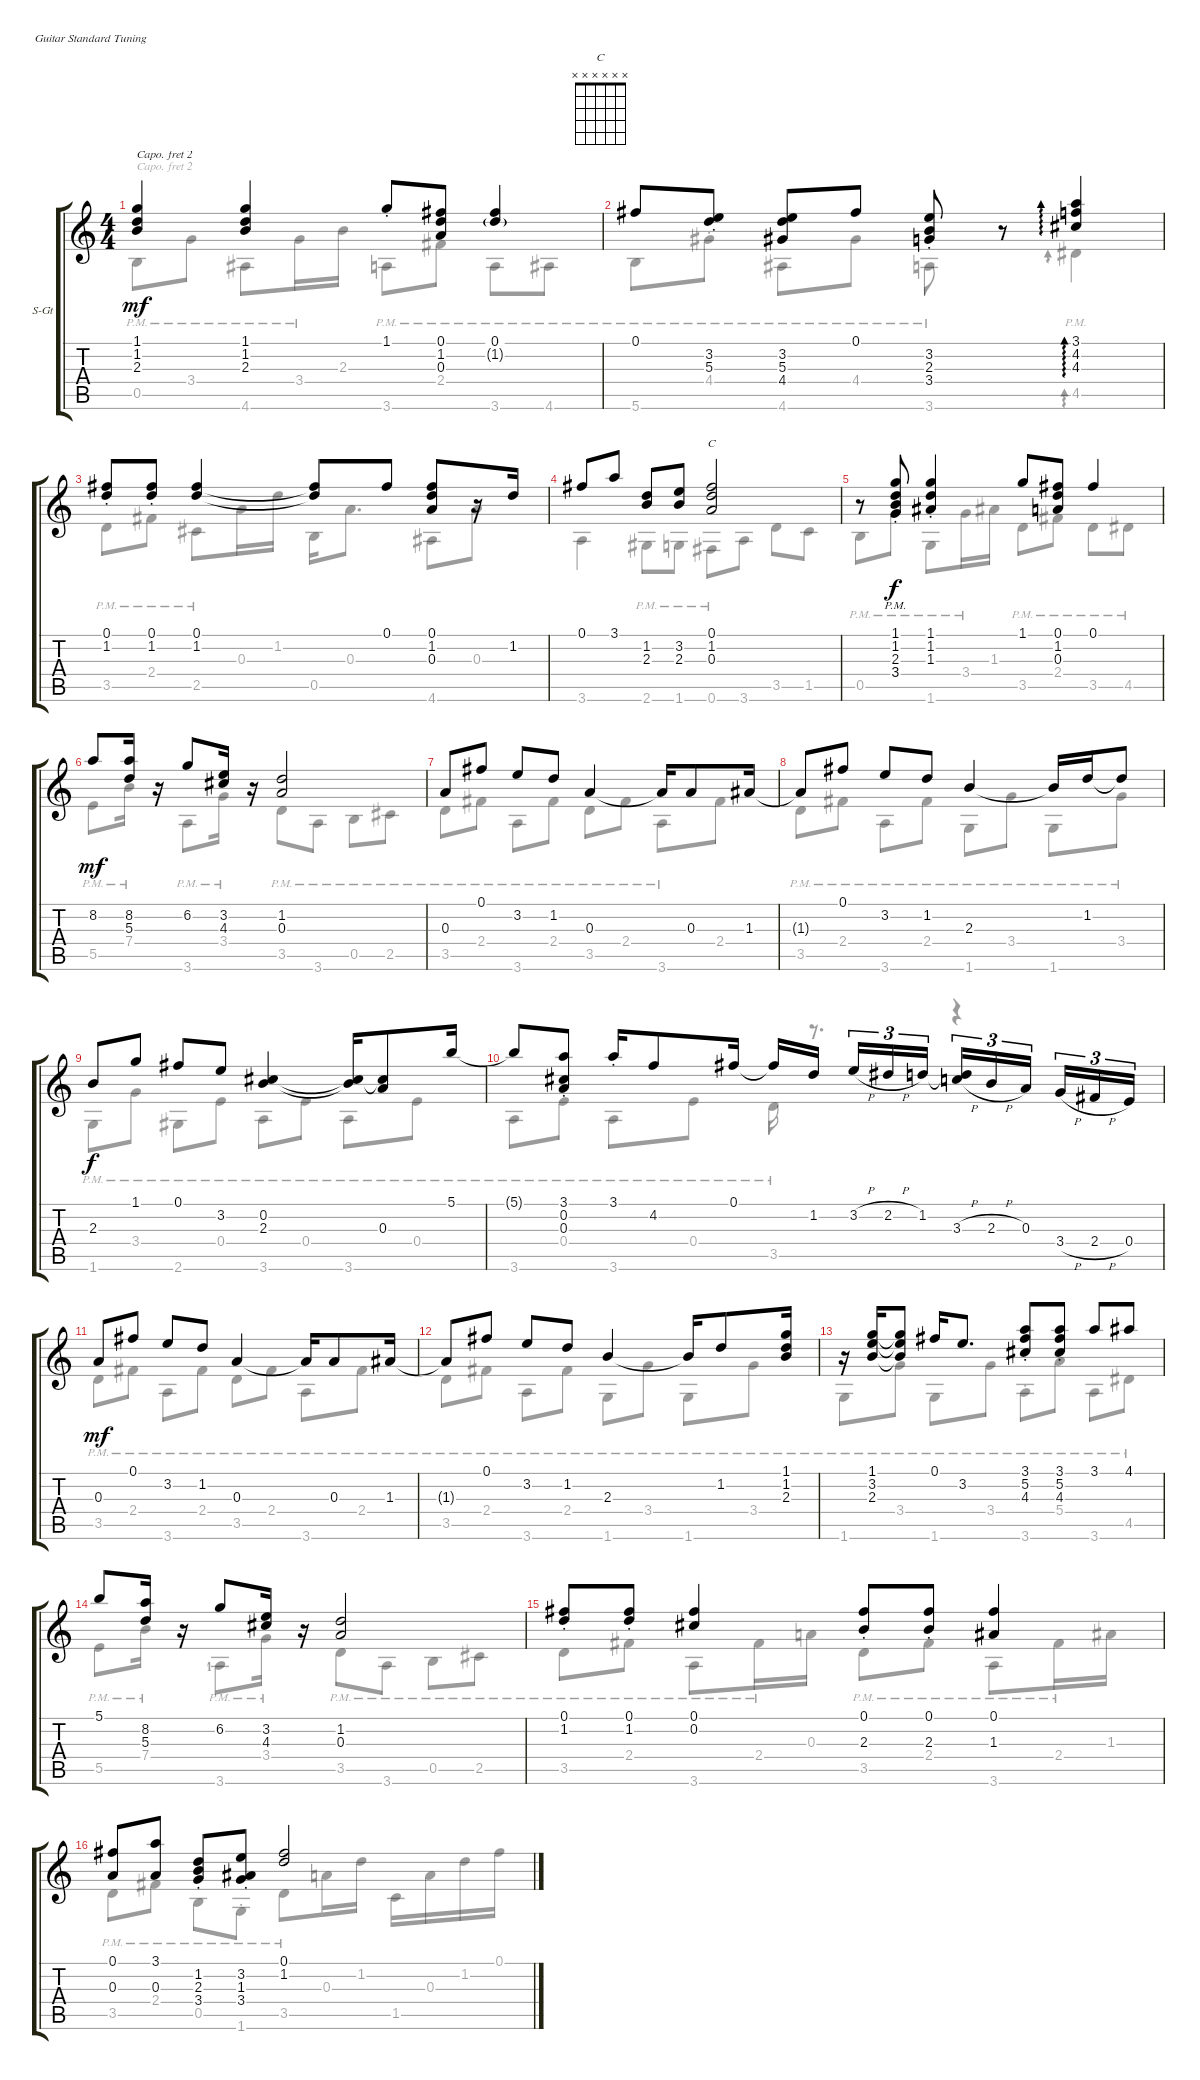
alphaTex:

\bracketExtendMode groupsimilarinstruments
\firstSystemTrackNameOrientation horizontal
\otherSystemsTrackNameOrientation horizontal
\track ("Track 1" "S-Gt") {instrument acousticguitarsteel}
\staff {score tabs}
\capo 2
\tuning (E4 B3 G3 D3 A2 E2)
\chord ("C" x x x x x x)
\voice
\ts (4 4)
\tempo (90 hide)
\clef g2
\scale
0.489677
\ks c
(1.1 1.2 2.3).4{dy mf} (1.1 1.2 2.3).4 1.1{st}.8 (1.2 0.1 0.3).8 (0.1 1.2{g}).4 |
\scale
0.510299 0.1.8 (3.2{st} 5.3{st}).8 (3.2 5.3 4.4).8 0.1.8 (3.2{st} 2.3 3.4).8 r.8 (3.1 4.2 4.3).4{ad 0} |
\scale
0.494353 (0.1{st} 1.2{st}).8 (0.1{st} 1.2{st}).8 (0.1 1.2).4 (0.1{t} 1.2{t}).8 0.1.8 (0.3 1.2 0.1).8 r.16 1.2.16 |
\scale
0.50522 0.1.8 3.1.8 (1.2 2.3).8 (3.2 2.3).8 (0.1 1.2 0.3).2{ch "C"} |
\scale
0.494485 r.8 (1.1{st} 1.2{st} 2.3{st} 3.4{pm}).8{dy f} (1.1{st} 1.2{st} 1.3{st}).4 1.1.8 (0.1 1.2 0.3).8 0.1.4 |
\scale
0.505414 8.2.8{dy mf} (5.3 8.2).16 r.16 6.2.8 (4.3 3.2).16 r.16 (1.2 0.3).2 |
\scale
0.494386 0.3.8 0.1.8 3.2.8 1.2.8 0.3.4 0.3{t}.16 0.3.8 1.3.16 |
\scale
0.505263 1.3{t}.8 0.1.8 3.2.8 1.2.8 2.3.4 2.3{t}.16 1.2.16 1.2{t}.8 |
\scale
0.489131 2.3.8{dy f} 1.1.8 0.1.8 3.2.8 (0.2 2.3).4 (0.2{t} 2.3{t}).16 (0.2{t} 0.3).8 5.1.16 |
\scale
0.511237 5.1{t}.8 (3.1{st} 0.2 0.3).8 3.1{st}.16 4.2.8 0.1.16 0.1{t}.16 1.2.16 3.2{h}.16{tu (3 2)} 2.2{h}.16{tu (3 2)} 1.2.16{tu (3 2)} (1.2{t} 3.3{h}).16{tu (3 2)} 2.3{h}.16{tu (3 2)} 0.3.16{tu (3 2)} 3.4{h}.16{tu (3 2)} 2.4{h}.16{tu (3 2)} 0.4.16{tu (3 2)} |
\scale
0.493001 0.3.8{dy mf} 0.1.8 3.2.8 1.2.8 0.3.4 0.3{t}.16 0.3.8 1.3.16 |
\scale
0.506644 1.3{t}.8 0.1.8 3.2.8 1.2.8 2.3.4 2.3{t}.16 1.2.8 (1.1 1.2 2.3).16 |
\scale
0.490772 r.16 (1.1 3.2 2.3).16 (1.1{t} 3.2{t} 2.3{t}).8 0.1.16 3.2.8{d} (3.1{st} 5.2{st} 4.3{st}).8 (3.1{st} 5.2{st} 4.3{st}).8 3.1.8 4.1.8 |
\scale
0.509354 5.1.8 (8.2 5.3).16 r.16 6.2.8 (3.2 4.3).16 r.16 (1.2 0.3).2 |
\scale
0.480869 (0.1{st} 1.2{st}).8 (0.1{st} 1.2{st}).8 (0.1 0.2).4 (2.3{st} 0.1{st}).8 (2.3{st} 0.1{st}).8 (1.3 0.1).4 |
\scale
0.519237 (0.1 0.3).8 (3.1 0.3).8 (1.2{st} 2.3{st} 3.4{st}).8 (3.2{st} 1.3{st} 3.4{st}).8 (0.1 1.2).2
\voice
\clef g2
\ottava regular
\simile none
\scale
0.489677
\ks c
0.5{pm}.8{dy mf} 3.4{pm}.8 4.6{pm}.8 3.4{pm}.16 2.3.16 3.6{pm}.8 2.4{pm}.8 3.6{pm}.8 4.6{pm}.8 |
\scale
0.510299 5.6{pm}.8 4.4{pm st}.8 4.6{pm}.8 4.4{pm}.8 3.6{pm}.8 r.8 4.5{pm}.4{ad 0} |
\scale
0.494353 3.5{pm}.8 2.4{pm}.8 2.5{pm}.8 0.3.16 1.2.16 0.5.16 0.3.8{d} 4.6.8 0.3.8 |
\scale
0.50522 3.6.4 2.6{pm}.8 1.6{pm}.8 0.6{pm}.8 3.6.8 3.5.8 1.5.8 |
\scale
0.494485 0.5{pm}.8 3.4{pm}.8 1.6{pm}.8 3.4{pm}.16 1.3.16 3.5{pm}.8 2.4{pm}.8 3.5{pm}.8 4.5{pm}.8 |
\scale
0.505414 5.5{pm}.8 7.4{pm}.16 r.16 3.6{pm}.8 3.4{pm}.16 r.16 3.5{pm}.8 3.6{pm}.8 0.5{pm}.8 2.5{pm}.8 |
\scale
0.494386 3.5{pm}.8 2.4{pm}.8 3.6{pm}.8 2.4{pm}.8 3.5{pm}.8 2.4{pm}.8 3.6{pm}.8 2.4.8 |
\scale
0.505263 3.5{pm}.8 2.4{pm}.8 3.6{pm}.8 2.4{pm}.8 1.6{pm}.8 3.4{pm}.8 1.6{pm}.8 3.4{pm}.8 |
\scale
0.489131 1.6{pm}.8{dy f} 3.4{pm}.8 2.6{pm}.8 0.4{pm}.8 3.6{pm}.8 0.4{pm}.8 3.6{pm}.8 0.4{pm}.8 |
\scale
0.511237 3.6{pm}.8 0.4{pm}.8 3.6{pm}.8 0.4{pm}.8 3.5{pm}.16 r.8{d} r.4 |
\scale
0.493001 3.5{pm}.8{dy mf} 2.4{pm}.8 3.6{pm}.8 2.4{pm}.8 3.5{pm}.8 2.4{pm}.8 3.6{pm}.8 2.4{pm}.8 |
\scale
0.506644 3.5{pm}.8 2.4{pm}.8 3.6{pm}.8 2.4{pm}.8 1.6{pm}.8 3.4{pm}.8 1.6{pm}.8 3.4{pm}.8 |
\scale
0.490772 1.6{pm}.8 3.4{pm}.8 1.6{pm}.8 3.4{pm}.8 3.6{pm st}.8 5.4{pm st}.8 3.6{pm}.8 4.5{pm}.8 |
\scale
0.509354 5.5{pm}.8 7.4{pm}.16 r.16 3.6{pm lf 2}.8 3.4{pm}.16 r.16 3.5{pm}.8 3.6{pm}.8 0.5{pm}.8 2.5{pm}.8 |
\scale
0.480869 3.5{pm}.8 2.4{pm}.8 3.6{pm}.8 2.4{pm}.16 0.3.16 3.5{pm}.8 2.4{pm}.8 3.6{pm}.8 2.4{pm}.16 1.3.16 |
\scale
0.519237 3.5{pm}.8 2.4{pm}.8 0.5{pm}.8 1.6{pm st}.8 3.5{pm}.8 0.3.16 1.2.16 1.5.16 0.3.16 1.2.16 0.1.16
